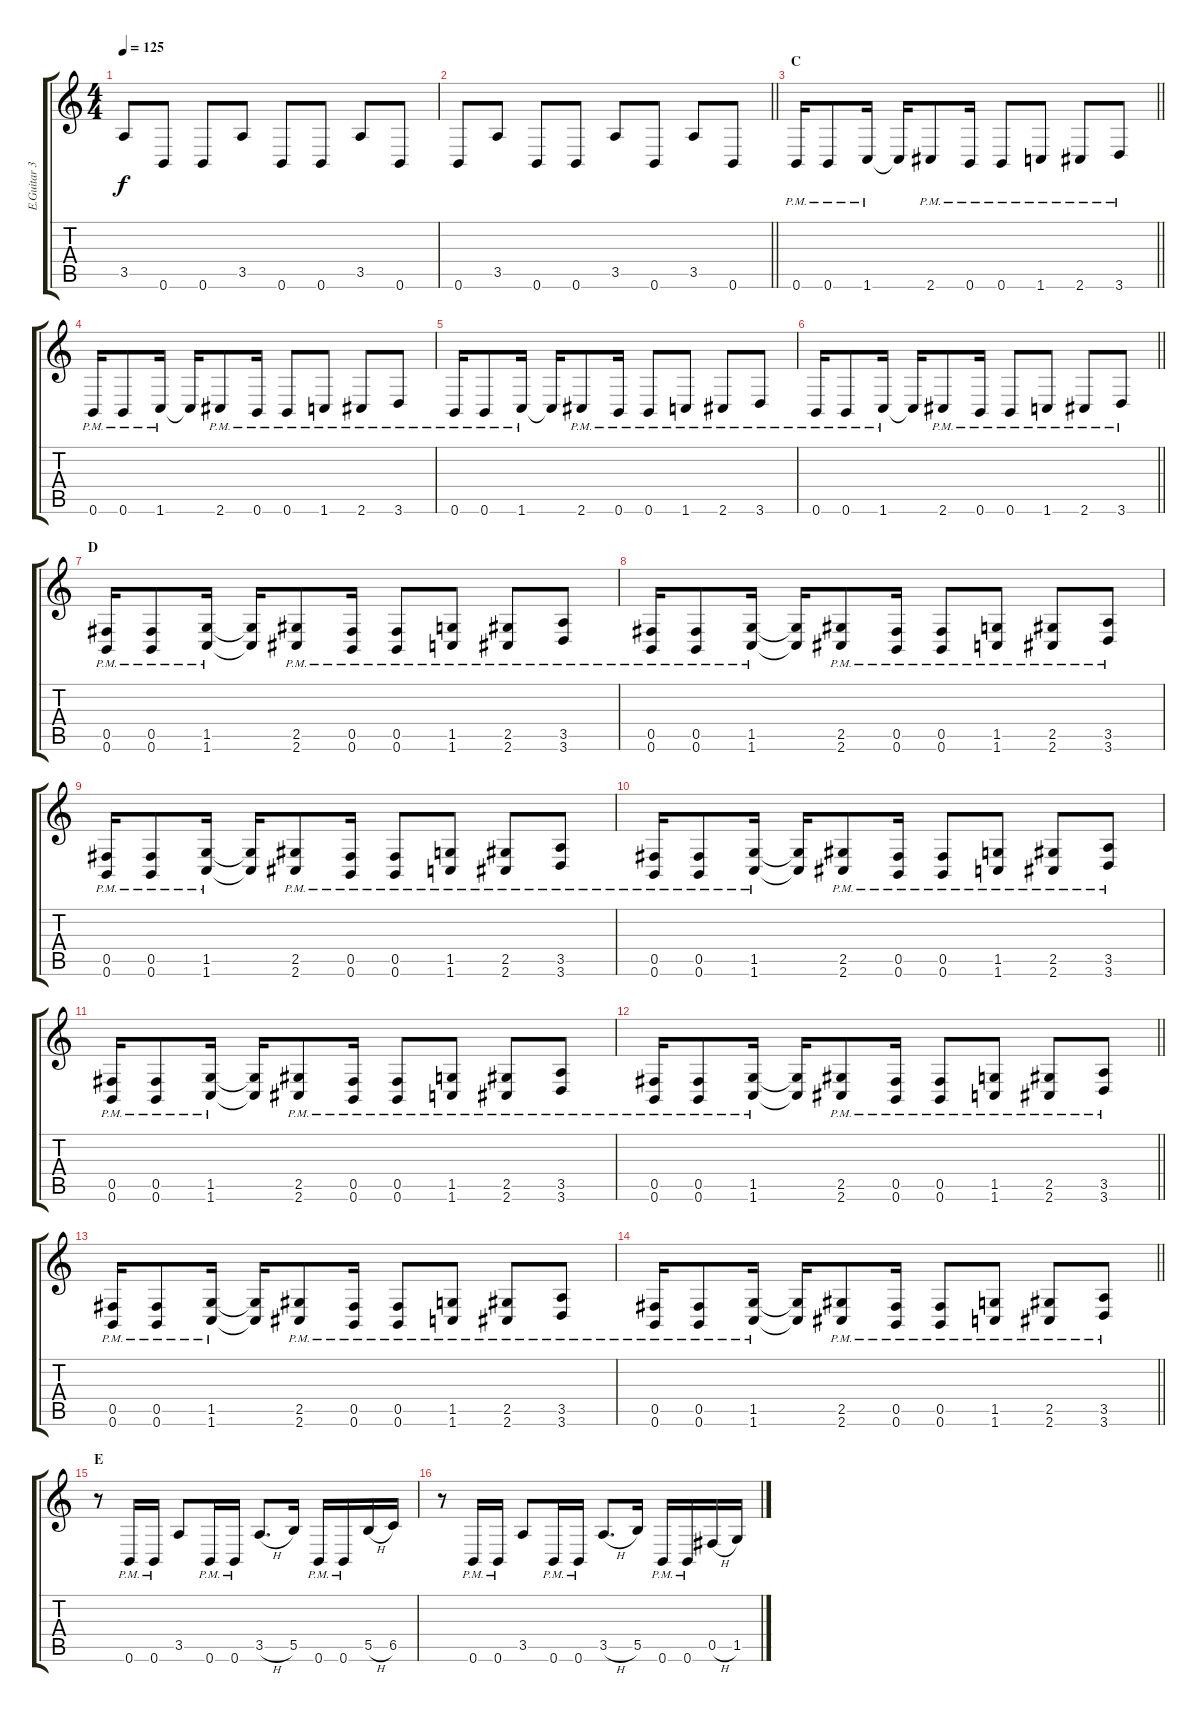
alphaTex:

\track ("E.Guitar 3" "E.Guitar 3") {instrument overdrivenguitar}
\staff {score tabs}
\tuning (Db4 Ab3 E3 B2 Gb2 B1) {hide}
\ts (4 4)
\tempo 125
\clef g2
\ks c
3.5.8{dy f} 0.6.8 0.6.8 3.5.8 0.6.8 0.6.8 3.5.8 0.6.8 |
\barLineRight lightlight
0.6.8 3.5.8 0.6.8 0.6.8 3.5.8 0.6.8 3.5.8 0.6.8 |
\section ("" "C")
\barLineRight lightlight
0.6{pm}.16 0.6{pm}.8 1.6{pm}.16 1.6{t}.16 2.6{pm}.8 0.6{pm}.16 0.6{pm}.8 1.6{pm}.8 2.6{pm}.8 3.6{pm}.8 |
0.6{pm}.16 0.6{pm}.8 1.6{pm}.16 1.6{t}.16 2.6{pm}.8 0.6{pm}.16 0.6{pm}.8 1.6{pm}.8 2.6{pm}.8 3.6{pm}.8 |
0.6{pm}.16 0.6{pm}.8 1.6{pm}.16 1.6{t}.16 2.6{pm}.8 0.6{pm}.16 0.6{pm}.8 1.6{pm}.8 2.6{pm}.8 3.6{pm}.8 |
\barLineRight lightlight
0.6{pm}.16 0.6{pm}.8 1.6{pm}.16 1.6{t}.16 2.6{pm}.8 0.6{pm}.16 0.6{pm}.8 1.6{pm}.8 2.6{pm}.8 3.6{pm}.8 |
\section ("" "D")
(0.5 0.6{pm}).16 (0.5 0.6{pm}).8 (1.5 1.6{pm}).16 (1.5{t} 1.6{t}).16 (2.5 2.6{pm}).8 (0.5 0.6{pm}).16 (0.5 0.6{pm}).8 (1.5 1.6{pm}).8 (2.5 2.6{pm}).8 (3.5 3.6{pm}).8 |
(0.5 0.6{pm}).16 (0.5 0.6{pm}).8 (1.5 1.6{pm}).16 (1.5{t} 1.6{t}).16 (2.5 2.6{pm}).8 (0.5 0.6{pm}).16 (0.5 0.6{pm}).8 (1.5 1.6{pm}).8 (2.5 2.6{pm}).8 (3.5 3.6{pm}).8 |
(0.5 0.6{pm}).16 (0.5 0.6{pm}).8 (1.5 1.6{pm}).16 (1.5{t} 1.6{t}).16 (2.5 2.6{pm}).8 (0.5 0.6{pm}).16 (0.5 0.6{pm}).8 (1.5 1.6{pm}).8 (2.5 2.6{pm}).8 (3.5 3.6{pm}).8 |
(0.5 0.6{pm}).16 (0.5 0.6{pm}).8 (1.5 1.6{pm}).16 (1.5{t} 1.6{t}).16 (2.5 2.6{pm}).8 (0.5 0.6{pm}).16 (0.5 0.6{pm}).8 (1.5 1.6{pm}).8 (2.5 2.6{pm}).8 (3.5 3.6{pm}).8 |
(0.5 0.6{pm}).16 (0.5 0.6{pm}).8 (1.5 1.6{pm}).16 (1.5{t} 1.6{t}).16 (2.5 2.6{pm}).8 (0.5 0.6{pm}).16 (0.5 0.6{pm}).8 (1.5 1.6{pm}).8 (2.5 2.6{pm}).8 (3.5 3.6{pm}).8 |
\barLineRight lightlight
(0.5 0.6{pm}).16 (0.5 0.6{pm}).8 (1.5 1.6{pm}).16 (1.5{t} 1.6{t}).16 (2.5 2.6{pm}).8 (0.5 0.6{pm}).16 (0.5 0.6{pm}).8 (1.5 1.6{pm}).8 (2.5 2.6{pm}).8 (3.5 3.6{pm}).8 |
(0.5 0.6{pm}).16 (0.5 0.6{pm}).8 (1.5 1.6{pm}).16 (1.5{t} 1.6{t}).16 (2.5 2.6{pm}).8 (0.5 0.6{pm}).16 (0.5 0.6{pm}).8 (1.5 1.6{pm}).8 (2.5 2.6{pm}).8 (3.5 3.6{pm}).8 |
\barLineRight lightlight
(0.5 0.6{pm}).16 (0.5 0.6{pm}).8 (1.5 1.6{pm}).16 (1.5{t} 1.6{t}).16 (2.5 2.6{pm}).8 (0.5 0.6{pm}).16 (0.5 0.6{pm}).8 (1.5 1.6{pm}).8 (2.5 2.6{pm}).8 (3.5 3.6{pm}).8 |
\section ("" "E")
r.8 0.6{pm}.16 0.6{pm}.16 3.5.8 0.6{pm}.16 0.6{pm}.16 3.5{h}.8{d} 5.5.16 0.6{pm}.16 0.6{pm}.16 5.5{h}.16 6.5.16 |
r.8 0.6{pm}.16 0.6{pm}.16 3.5.8 0.6{pm}.16 0.6{pm}.16 3.5{h}.8{d} 5.5.16 0.6{pm}.16 0.6{pm}.16 0.5{h}.16 1.5.16
